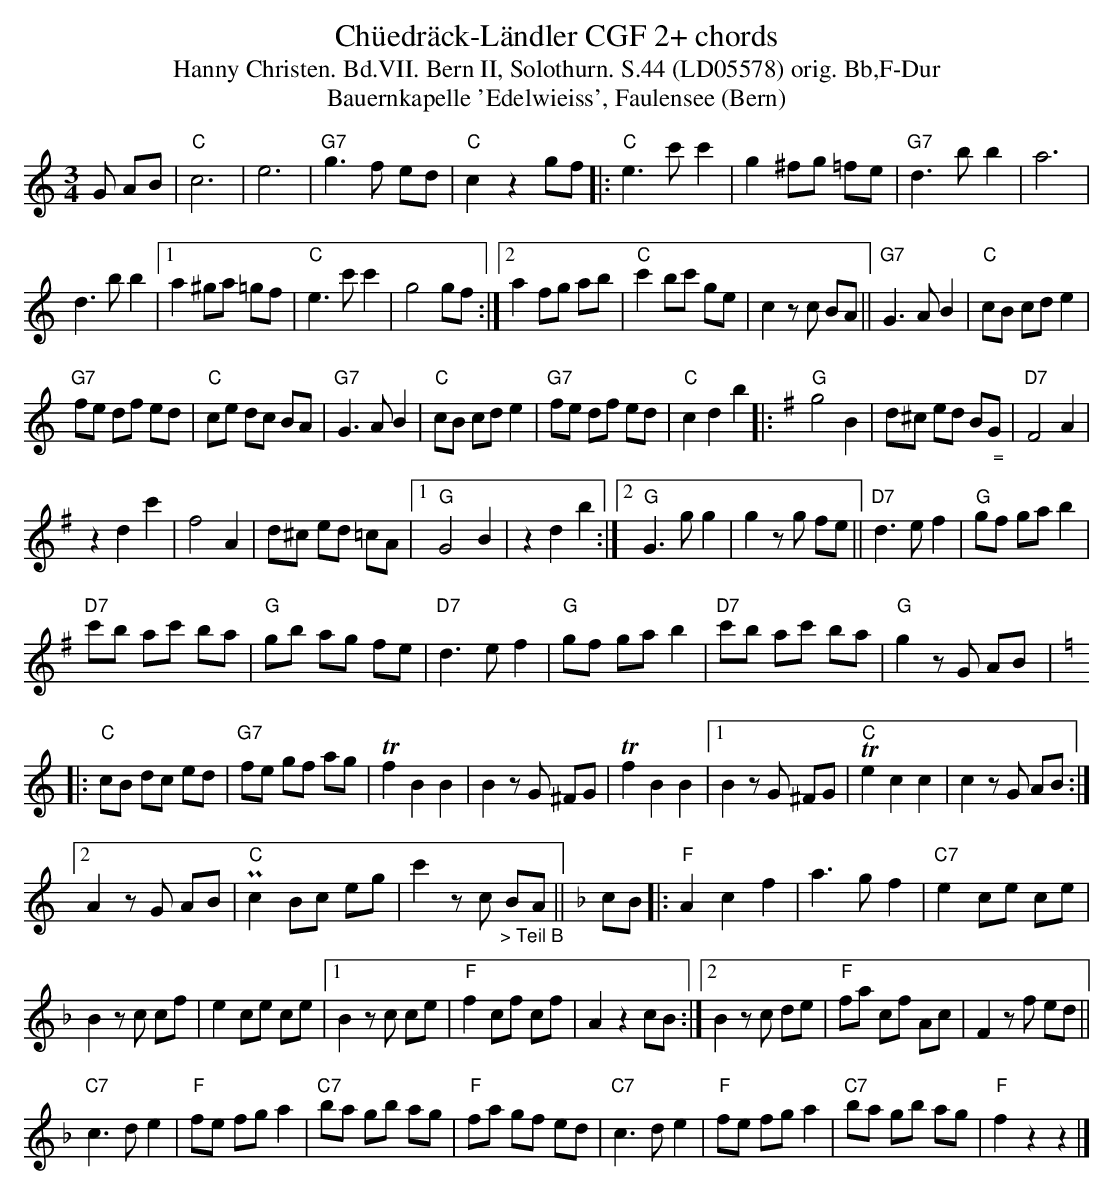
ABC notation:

X:1
T:Ch\"uedr\"ack-L\"andler CGF 2+ chords
T:Hanny Christen. Bd.VII. Bern II, Solothurn. S.44 (LD05578) orig. Bb,F-Dur
T:Bauernkapelle 'Edelwieiss', Faulensee (Bern)
M:3/4
L:1/8
K:Cmaj%%MIDI gchordon
G AB | "C"c6 | e6 | "G7"g3f ed | "C"c2z2 gf |: "C"e3c'c'2 | g2 ^fg =fe | "G7"d3bb2 | a6 |
d3bb2 |1 a2 ^ga =gf | "C"e3c'c'2 | g4 gf :|2 a2 fg ab | "C"c'2 bc' ge | c2zc BA || "G7"G3AB2 | "C"cB cd e2 |
"G7"fe df ed | "C"ce dc BA | "G7"G3AB2 | "C"cB cd e2 | "G7"fe df ed | "C"c2d2b2 |: [K:Gmaj] "G"g4B2 | d^c ed B"_ ="G | "D7"F4A2 |
z2 d2c'2 | f4A2 | d^c ed =cA |1 "G"G4B2 | z2d2b2 :|2 "G"G3gg2 | g2zg fe || "D7"d3ef2 | "G"gf ga b2 |
"D7"c'b ac' ba | "G"gb ag fe | "D7"d3ef2 | "G"gf ga b2 | "D7"c'b ac' ba | "G"g2zG AB |: [K:Cmaj]
"C"cB dc ed | "G7"fe gf ag | Tf2B2B2 | B2zG ^FG | Tf2B2B2 |1 B2zG ^FG | "C"Te2c2c2 | c2zG AB :|2
A2zG AB | "C"Pc2Bc eg | c'2zc "_> Teil B"BA || [K:Fmaj] cB |: "F"A2c2f2 | a3gf2 | "C7"e2ce ce |
B2zc cf | e2 ce ce |1 B2zc ce | "F"f2 cf cf | A2z2 cB :|2 B2zc de | "F"fa cf Ac | F2zf ed ||
"C7"c3de2 | "F"fe fg a2 | "C7"ba gb ag | "F"fa gf ed | "C7"c3de2 | "F"fe fga2 | "C7"ba gb ag | "F"f2z2z2 |]
